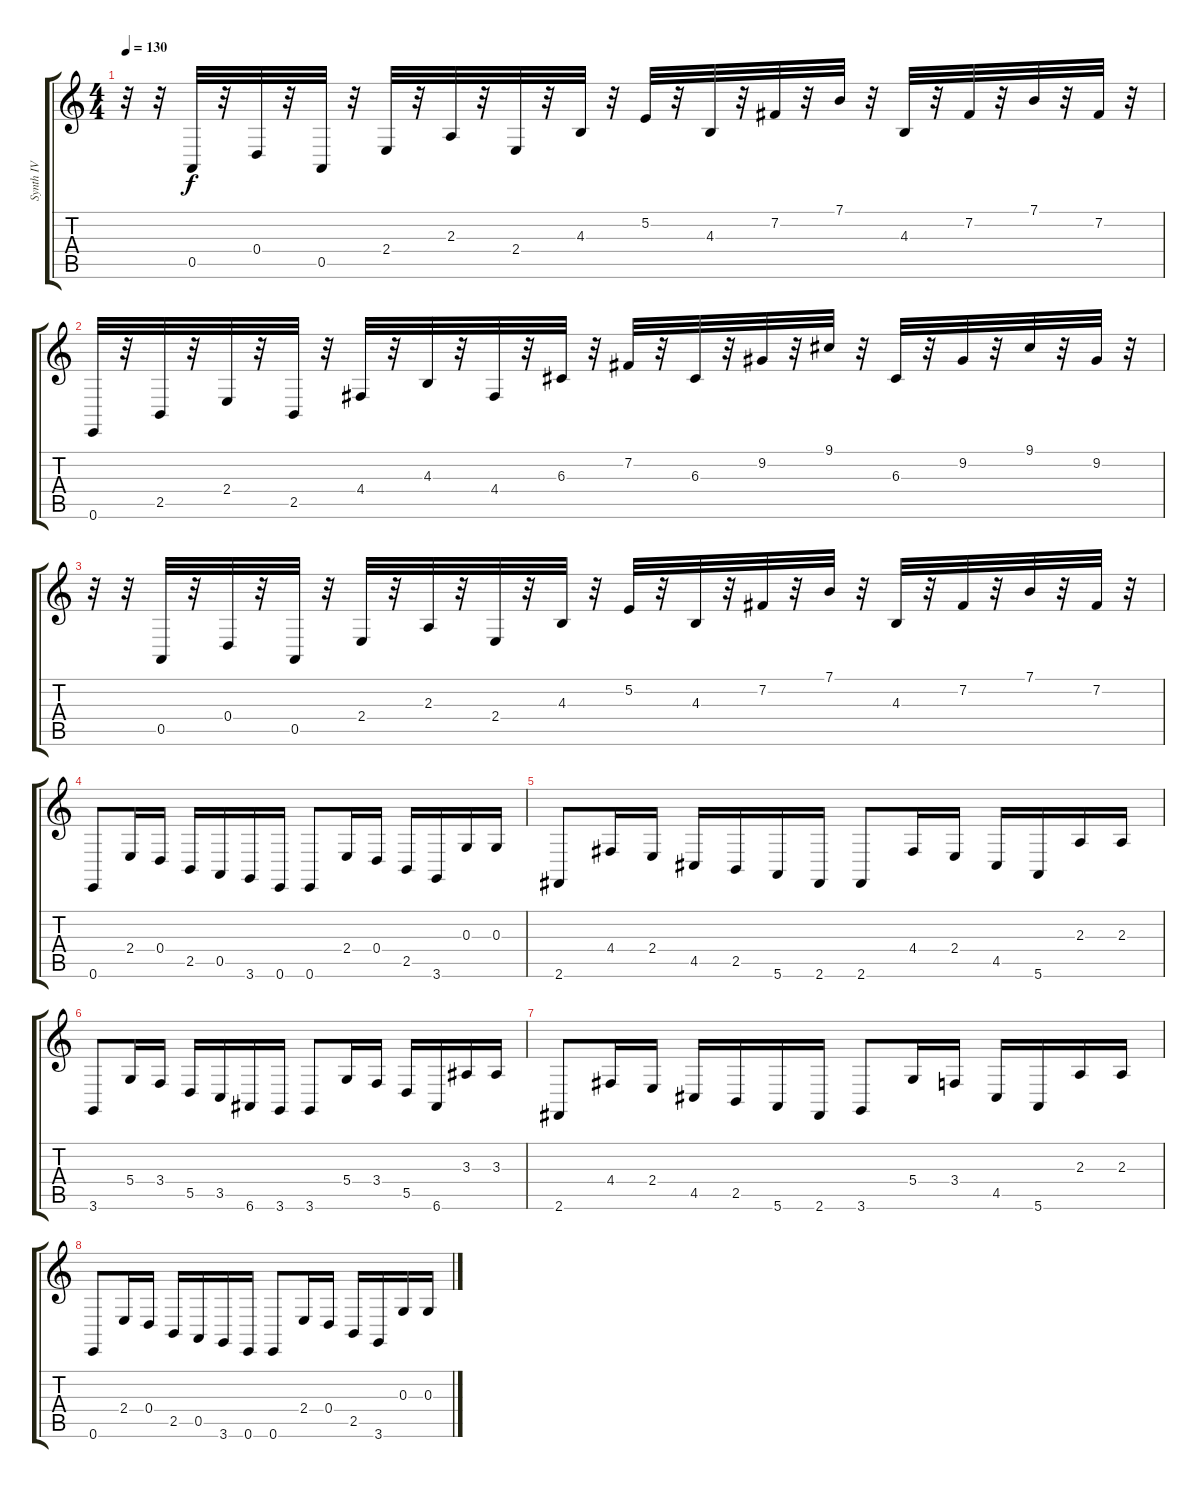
\track ("Synth IV" "Synth IV") {instrument churchorgan}
\staff {score tabs}
\tuning (E4 B3 G3 D3 A2 E2) {hide}
\ts (4 4)
\tempo 130
\clef g2
\ks c
r.32{dy f} r.32 0.5.32 r.32 0.4.32 r.32 0.5.32 r.32 2.4.32 r.32 2.3.32 r.32 2.4.32 r.32 4.3.32 r.32 5.2.32 r.32 4.3.32 r.32 7.2.32 r.32 7.1.32 r.32 4.3.32 r.32 7.2.32 r.32 7.1.32 r.32 7.2.32 r.32 |
0.6.32 r.32 2.5.32 r.32 2.4.32 r.32 2.5.32 r.32 4.4.32 r.32 4.3.32 r.32 4.4.32 r.32 6.3.32 r.32 7.2.32 r.32 6.3.32 r.32 9.2.32 r.32 9.1.32 r.32 6.3.32 r.32 9.2.32 r.32 9.1.32 r.32 9.2.32 r.32 |
r.32 r.32 0.5.32 r.32 0.4.32 r.32 0.5.32 r.32 2.4.32 r.32 2.3.32 r.32 2.4.32 r.32 4.3.32 r.32 5.2.32 r.32 4.3.32 r.32 7.2.32 r.32 7.1.32 r.32 4.3.32 r.32 7.2.32 r.32 7.1.32 r.32 7.2.32 r.32 |
0.6.8 2.4.16 0.4.16 2.5.16 0.5.16 3.6.16 0.6.16 0.6.8 2.4.16 0.4.16 2.5.16 3.6.16 0.3.16 0.3.16 |
2.6.8 4.4.16 2.4.16 4.5.16 2.5.16 5.6.16 2.6.16 2.6.8 4.4.16 2.4.16 4.5.16 5.6.16 2.3.16 2.3.16 |
3.6.8 5.4.16 3.4.16 5.5.16 3.5.16 6.6.16 3.6.16 3.6.8 5.4.16 3.4.16 5.5.16 6.6.16 3.3.16 3.3.16 |
2.6.8 4.4.16 2.4.16 4.5.16 2.5.16 5.6.16 2.6.16 3.6.8 5.4.16 3.4.16 4.5.16 5.6.16 2.3.16 2.3.16 |
0.6.8 2.4.16 0.4.16 2.5.16 0.5.16 3.6.16 0.6.16 0.6.8 2.4.16 0.4.16 2.5.16 3.6.16 0.3.16 0.3.16
